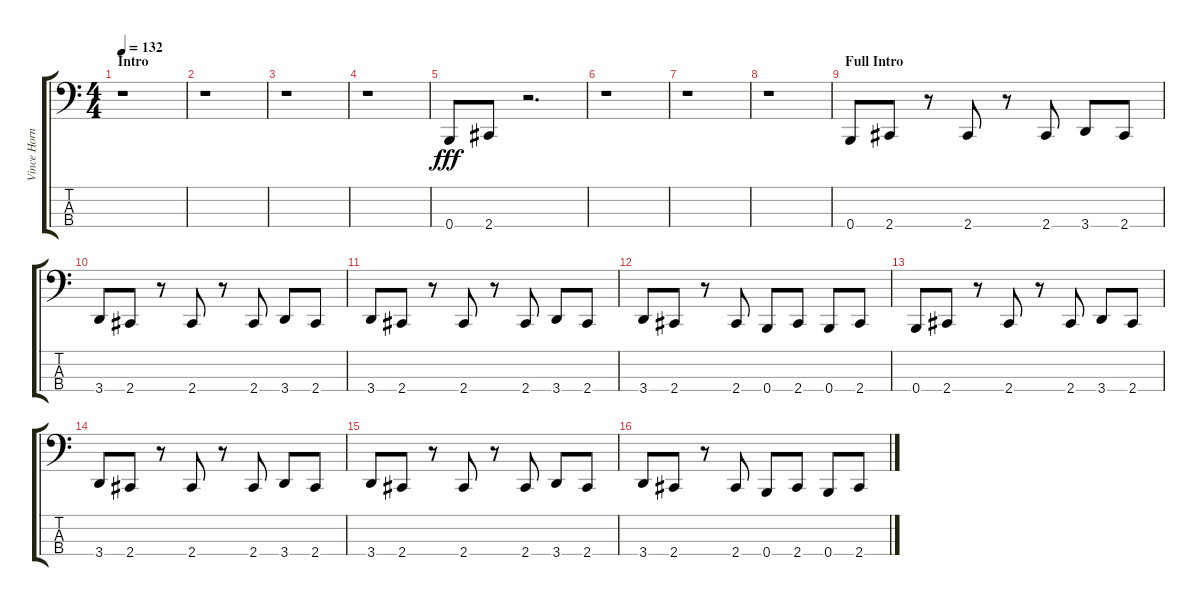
\track ("Vince Hornsby" "Vince Horn") {instrument electricbassfinger}
\staff {score tabs}
\tuning (E2 B1 Gb1 B0) {hide}
\ts (4 4)
\section ("" "Intro")
\tempo 132
\clef f4
\ks c
r.1{dy fff instrument electricbassfinger} |
r.1 |
r.1 |
r.1 |
0.4.8 2.4.8 r.2{d} |
r.1 |
r.1 |
r.1 |
\section ("" "Full Intro")
0.4.8 2.4.8 r.8 2.4.8 r.8 2.4.8 3.4.8 2.4.8 |
3.4.8 2.4.8 r.8 2.4.8 r.8 2.4.8 3.4.8 2.4.8 |
3.4.8 2.4.8 r.8 2.4.8 r.8 2.4.8 3.4.8 2.4.8 |
3.4.8 2.4.8 r.8 2.4.8 0.4.8 2.4.8 0.4.8 2.4.8 |
0.4.8 2.4.8 r.8 2.4.8 r.8 2.4.8 3.4.8 2.4.8 |
3.4.8 2.4.8 r.8 2.4.8 r.8 2.4.8 3.4.8 2.4.8 |
3.4.8 2.4.8 r.8 2.4.8 r.8 2.4.8 3.4.8 2.4.8 |
3.4.8 2.4.8 r.8 2.4.8 0.4.8 2.4.8 0.4.8 2.4.8
